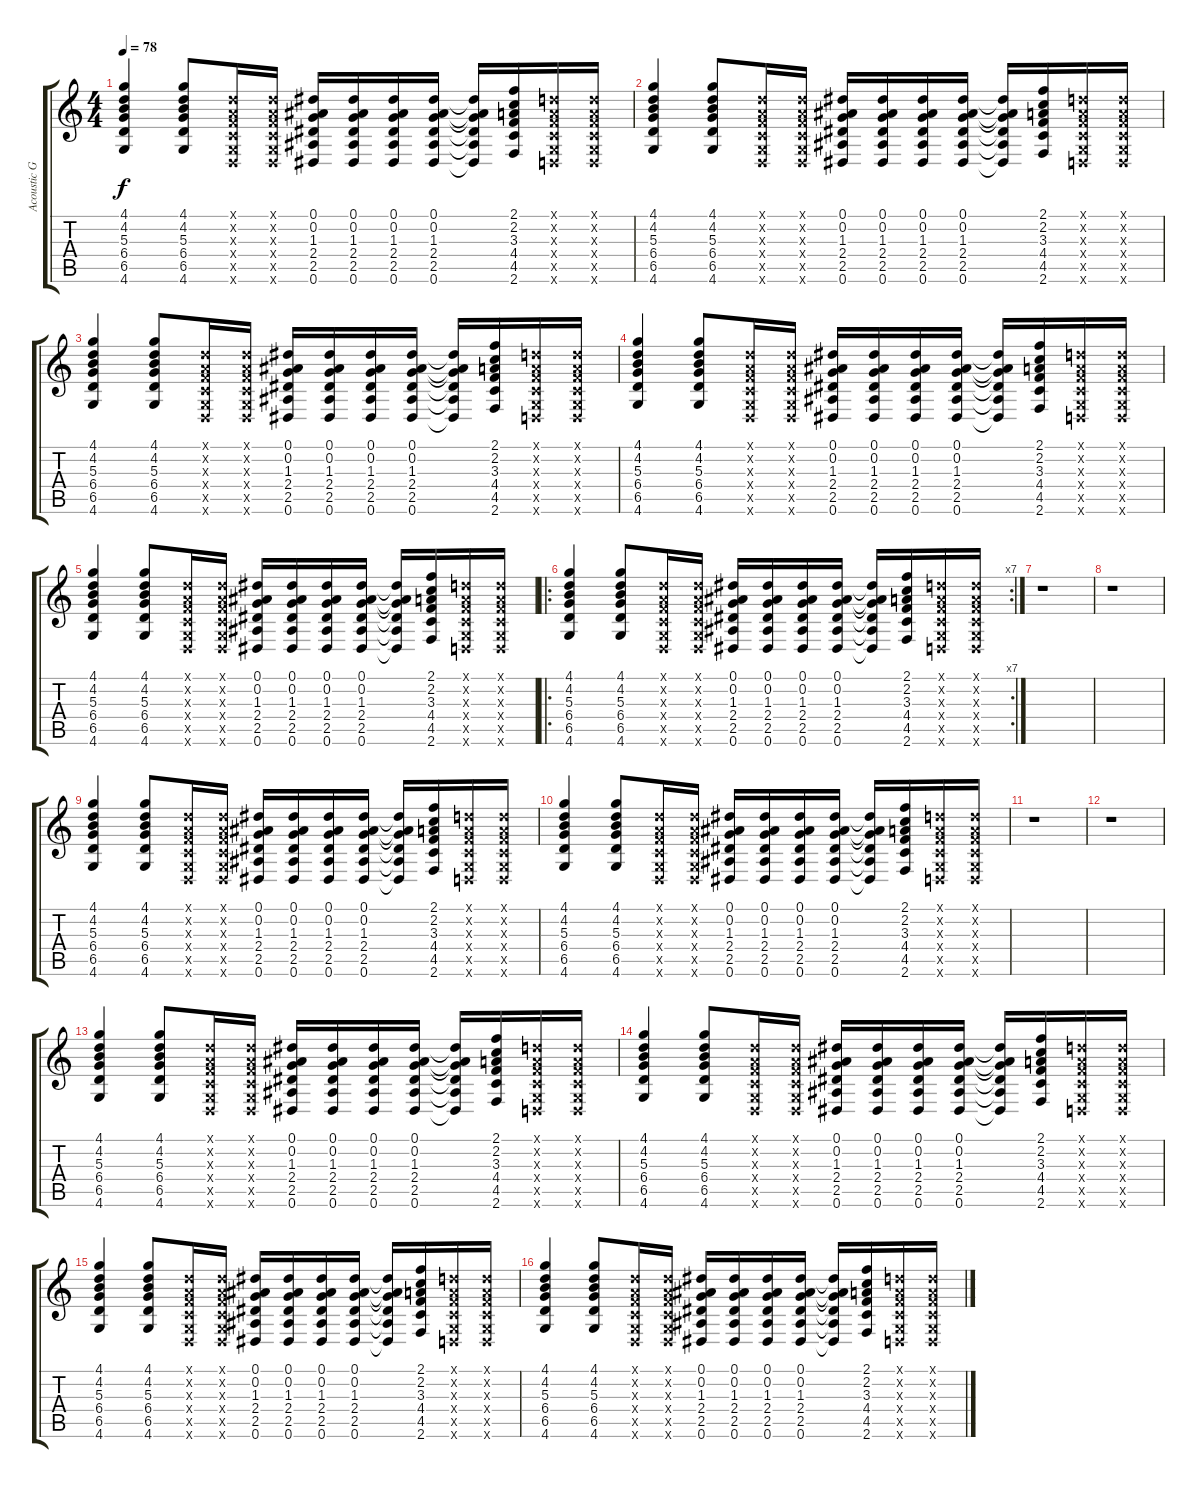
\track ("Acoustic Guitar" "Acoustic G") {instrument acousticguitarnylon}
\staff {score tabs}
\tuning (Eb4 Bb3 Gb3 Db3 Ab2 Eb2) {hide}
\ts (4 4)
\tempo 78
\clef g2
\ks c
(4.1 4.2 5.3 6.4 6.5 4.6).4{dy f instrument acousticguitarnylon} (4.1 4.2 5.3 6.4 6.5 4.6).8 (-1.1{x} -1.2{x} -1.3{x} -1.4{x} -1.5{x} -1.6{x}).16 (-1.1{x} -1.2{x} -1.3{x} -1.4{x} -1.5{x} -1.6{x}).16 (0.1 0.2 1.3 2.4 2.5 0.6).16 (0.1 0.2 1.3 2.4 2.5 0.6).16 (0.1 0.2 1.3 2.4 2.5 0.6).16 (0.1 0.2 1.3 2.4 2.5 0.6).16 (0.1{t} 0.2{t} 1.3{t} 2.4{t} 2.5{t} 0.6{t}).16 (2.1 2.2 3.3 4.4 4.5 2.6).16 (-1.1{x} -1.2{x} -1.3{x} -1.4{x} -1.5{x} -1.6{x}).16 (-1.1{x} -1.2{x} -1.3{x} -1.4{x} -1.5{x} -1.6{x}).16 |
(4.1 4.2 5.3 6.4 6.5 4.6).4 (4.1 4.2 5.3 6.4 6.5 4.6).8 (-1.1{x} -1.2{x} -1.3{x} -1.4{x} -1.5{x} -1.6{x}).16 (-1.1{x} -1.2{x} -1.3{x} -1.4{x} -1.5{x} -1.6{x}).16 (0.1 0.2 1.3 2.4 2.5 0.6).16 (0.1 0.2 1.3 2.4 2.5 0.6).16 (0.1 0.2 1.3 2.4 2.5 0.6).16 (0.1 0.2 1.3 2.4 2.5 0.6).16 (0.1{t} 0.2{t} 1.3{t} 2.4{t} 2.5{t} 0.6{t}).16 (2.1 2.2 3.3 4.4 4.5 2.6).16 (-1.1{x} -1.2{x} -1.3{x} -1.4{x} -1.5{x} -1.6{x}).16 (-1.1{x} -1.2{x} -1.3{x} -1.4{x} -1.5{x} -1.6{x}).16 |
(4.1 4.2 5.3 6.4 6.5 4.6).4 (4.1 4.2 5.3 6.4 6.5 4.6).8 (-1.1{x} -1.2{x} -1.3{x} -1.4{x} -1.5{x} -1.6{x}).16 (-1.1{x} -1.2{x} -1.3{x} -1.4{x} -1.5{x} -1.6{x}).16 (0.1 0.2 1.3 2.4 2.5 0.6).16 (0.1 0.2 1.3 2.4 2.5 0.6).16 (0.1 0.2 1.3 2.4 2.5 0.6).16 (0.1 0.2 1.3 2.4 2.5 0.6).16 (0.1{t} 0.2{t} 1.3{t} 2.4{t} 2.5{t} 0.6{t}).16 (2.1 2.2 3.3 4.4 4.5 2.6).16 (-1.1{x} -1.2{x} -1.3{x} -1.4{x} -1.5{x} -1.6{x}).16 (-1.1{x} -1.2{x} -1.3{x} -1.4{x} -1.5{x} -1.6{x}).16 |
(4.1 4.2 5.3 6.4 6.5 4.6).4 (4.1 4.2 5.3 6.4 6.5 4.6).8 (-1.1{x} -1.2{x} -1.3{x} -1.4{x} -1.5{x} -1.6{x}).16 (-1.1{x} -1.2{x} -1.3{x} -1.4{x} -1.5{x} -1.6{x}).16 (0.1 0.2 1.3 2.4 2.5 0.6).16 (0.1 0.2 1.3 2.4 2.5 0.6).16 (0.1 0.2 1.3 2.4 2.5 0.6).16 (0.1 0.2 1.3 2.4 2.5 0.6).16 (0.1{t} 0.2{t} 1.3{t} 2.4{t} 2.5{t} 0.6{t}).16 (2.1 2.2 3.3 4.4 4.5 2.6).16 (-1.1{x} -1.2{x} -1.3{x} -1.4{x} -1.5{x} -1.6{x}).16 (-1.1{x} -1.2{x} -1.3{x} -1.4{x} -1.5{x} -1.6{x}).16 |
(4.1 4.2 5.3 6.4 6.5 4.6).4 (4.1 4.2 5.3 6.4 6.5 4.6).8 (-1.1{x} -1.2{x} -1.3{x} -1.4{x} -1.5{x} -1.6{x}).16 (-1.1{x} -1.2{x} -1.3{x} -1.4{x} -1.5{x} -1.6{x}).16 (0.1 0.2 1.3 2.4 2.5 0.6).16 (0.1 0.2 1.3 2.4 2.5 0.6).16 (0.1 0.2 1.3 2.4 2.5 0.6).16 (0.1 0.2 1.3 2.4 2.5 0.6).16 (0.1{t} 0.2{t} 1.3{t} 2.4{t} 2.5{t} 0.6{t}).16 (2.1 2.2 3.3 4.4 4.5 2.6).16 (-1.1{x} -1.2{x} -1.3{x} -1.4{x} -1.5{x} -1.6{x}).16 (-1.1{x} -1.2{x} -1.3{x} -1.4{x} -1.5{x} -1.6{x}).16 |
\ro
\rc 7
(4.1 4.2 5.3 6.4 6.5 4.6).4 (4.1 4.2 5.3 6.4 6.5 4.6).8 (-1.1{x} -1.2{x} -1.3{x} -1.4{x} -1.5{x} -1.6{x}).16 (-1.1{x} -1.2{x} -1.3{x} -1.4{x} -1.5{x} -1.6{x}).16 (0.1 0.2 1.3 2.4 2.5 0.6).16 (0.1 0.2 1.3 2.4 2.5 0.6).16 (0.1 0.2 1.3 2.4 2.5 0.6).16 (0.1 0.2 1.3 2.4 2.5 0.6).16 (0.1{t} 0.2{t} 1.3{t} 2.4{t} 2.5{t} 0.6{t}).16 (2.1 2.2 3.3 4.4 4.5 2.6).16 (-1.1{x} -1.2{x} -1.3{x} -1.4{x} -1.5{x} -1.6{x}).16 (-1.1{x} -1.2{x} -1.3{x} -1.4{x} -1.5{x} -1.6{x}).16 |
r.1 |
r.1 |
(4.1 4.2 5.3 6.4 6.5 4.6).4 (4.1 4.2 5.3 6.4 6.5 4.6).8 (-1.1{x} -1.2{x} -1.3{x} -1.4{x} -1.5{x} -1.6{x}).16 (-1.1{x} -1.2{x} -1.3{x} -1.4{x} -1.5{x} -1.6{x}).16 (0.1 0.2 1.3 2.4 2.5 0.6).16 (0.1 0.2 1.3 2.4 2.5 0.6).16 (0.1 0.2 1.3 2.4 2.5 0.6).16 (0.1 0.2 1.3 2.4 2.5 0.6).16 (0.1{t} 0.2{t} 1.3{t} 2.4{t} 2.5{t} 0.6{t}).16 (2.1 2.2 3.3 4.4 4.5 2.6).16 (-1.1{x} -1.2{x} -1.3{x} -1.4{x} -1.5{x} -1.6{x}).16 (-1.1{x} -1.2{x} -1.3{x} -1.4{x} -1.5{x} -1.6{x}).16 |
(4.1 4.2 5.3 6.4 6.5 4.6).4 (4.1 4.2 5.3 6.4 6.5 4.6).8 (-1.1{x} -1.2{x} -1.3{x} -1.4{x} -1.5{x} -1.6{x}).16 (-1.1{x} -1.2{x} -1.3{x} -1.4{x} -1.5{x} -1.6{x}).16 (0.1 0.2 1.3 2.4 2.5 0.6).16 (0.1 0.2 1.3 2.4 2.5 0.6).16 (0.1 0.2 1.3 2.4 2.5 0.6).16 (0.1 0.2 1.3 2.4 2.5 0.6).16 (0.1{t} 0.2{t} 1.3{t} 2.4{t} 2.5{t} 0.6{t}).16 (2.1 2.2 3.3 4.4 4.5 2.6).16 (-1.1{x} -1.2{x} -1.3{x} -1.4{x} -1.5{x} -1.6{x}).16 (-1.1{x} -1.2{x} -1.3{x} -1.4{x} -1.5{x} -1.6{x}).16 |
r.1 |
r.1 |
(4.1 4.2 5.3 6.4 6.5 4.6).4 (4.1 4.2 5.3 6.4 6.5 4.6).8 (-1.1{x} -1.2{x} -1.3{x} -1.4{x} -1.5{x} -1.6{x}).16 (-1.1{x} -1.2{x} -1.3{x} -1.4{x} -1.5{x} -1.6{x}).16 (0.1 0.2 1.3 2.4 2.5 0.6).16 (0.1 0.2 1.3 2.4 2.5 0.6).16 (0.1 0.2 1.3 2.4 2.5 0.6).16 (0.1 0.2 1.3 2.4 2.5 0.6).16 (0.1{t} 0.2{t} 1.3{t} 2.4{t} 2.5{t} 0.6{t}).16 (2.1 2.2 3.3 4.4 4.5 2.6).16 (-1.1{x} -1.2{x} -1.3{x} -1.4{x} -1.5{x} -1.6{x}).16 (-1.1{x} -1.2{x} -1.3{x} -1.4{x} -1.5{x} -1.6{x}).16 |
(4.1 4.2 5.3 6.4 6.5 4.6).4 (4.1 4.2 5.3 6.4 6.5 4.6).8 (-1.1{x} -1.2{x} -1.3{x} -1.4{x} -1.5{x} -1.6{x}).16 (-1.1{x} -1.2{x} -1.3{x} -1.4{x} -1.5{x} -1.6{x}).16 (0.1 0.2 1.3 2.4 2.5 0.6).16 (0.1 0.2 1.3 2.4 2.5 0.6).16 (0.1 0.2 1.3 2.4 2.5 0.6).16 (0.1 0.2 1.3 2.4 2.5 0.6).16 (0.1{t} 0.2{t} 1.3{t} 2.4{t} 2.5{t} 0.6{t}).16 (2.1 2.2 3.3 4.4 4.5 2.6).16 (-1.1{x} -1.2{x} -1.3{x} -1.4{x} -1.5{x} -1.6{x}).16 (-1.1{x} -1.2{x} -1.3{x} -1.4{x} -1.5{x} -1.6{x}).16 |
(4.1 4.2 5.3 6.4 6.5 4.6).4 (4.1 4.2 5.3 6.4 6.5 4.6).8 (-1.1{x} -1.2{x} -1.3{x} -1.4{x} -1.5{x} -1.6{x}).16 (-1.1{x} -1.2{x} -1.3{x} -1.4{x} -1.5{x} -1.6{x}).16 (0.1 0.2 1.3 2.4 2.5 0.6).16 (0.1 0.2 1.3 2.4 2.5 0.6).16 (0.1 0.2 1.3 2.4 2.5 0.6).16 (0.1 0.2 1.3 2.4 2.5 0.6).16 (0.1{t} 0.2{t} 1.3{t} 2.4{t} 2.5{t} 0.6{t}).16 (2.1 2.2 3.3 4.4 4.5 2.6).16 (-1.1{x} -1.2{x} -1.3{x} -1.4{x} -1.5{x} -1.6{x}).16 (-1.1{x} -1.2{x} -1.3{x} -1.4{x} -1.5{x} -1.6{x}).16 |
(4.1 4.2 5.3 6.4 6.5 4.6).4 (4.1 4.2 5.3 6.4 6.5 4.6).8 (-1.1{x} -1.2{x} -1.3{x} -1.4{x} -1.5{x} -1.6{x}).16 (-1.1{x} -1.2{x} -1.3{x} -1.4{x} -1.5{x} -1.6{x}).16 (0.1 0.2 1.3 2.4 2.5 0.6).16 (0.1 0.2 1.3 2.4 2.5 0.6).16 (0.1 0.2 1.3 2.4 2.5 0.6).16 (0.1 0.2 1.3 2.4 2.5 0.6).16 (0.1{t} 0.2{t} 1.3{t} 2.4{t} 2.5{t} 0.6{t}).16 (2.1 2.2 3.3 4.4 4.5 2.6).16 (-1.1{x} -1.2{x} -1.3{x} -1.4{x} -1.5{x} -1.6{x}).16 (-1.1{x} -1.2{x} -1.3{x} -1.4{x} -1.5{x} -1.6{x}).16
